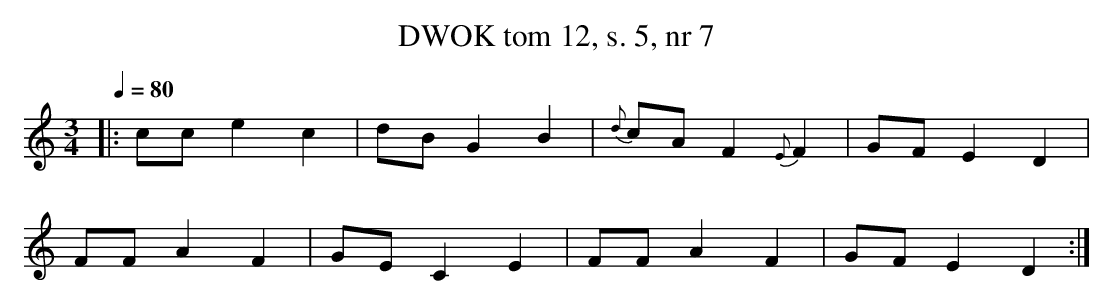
X:1
T: DWOK tom 12, s. 5, nr 7
L:1/8
M:3/4
K:C
Q:1/4=80
|:cce2c2|dBG2B2|{d}cAF2{E}F2|GFE2D2|
FFA2F2|GEC2E2|FFA2F2|GFE2D2:|
